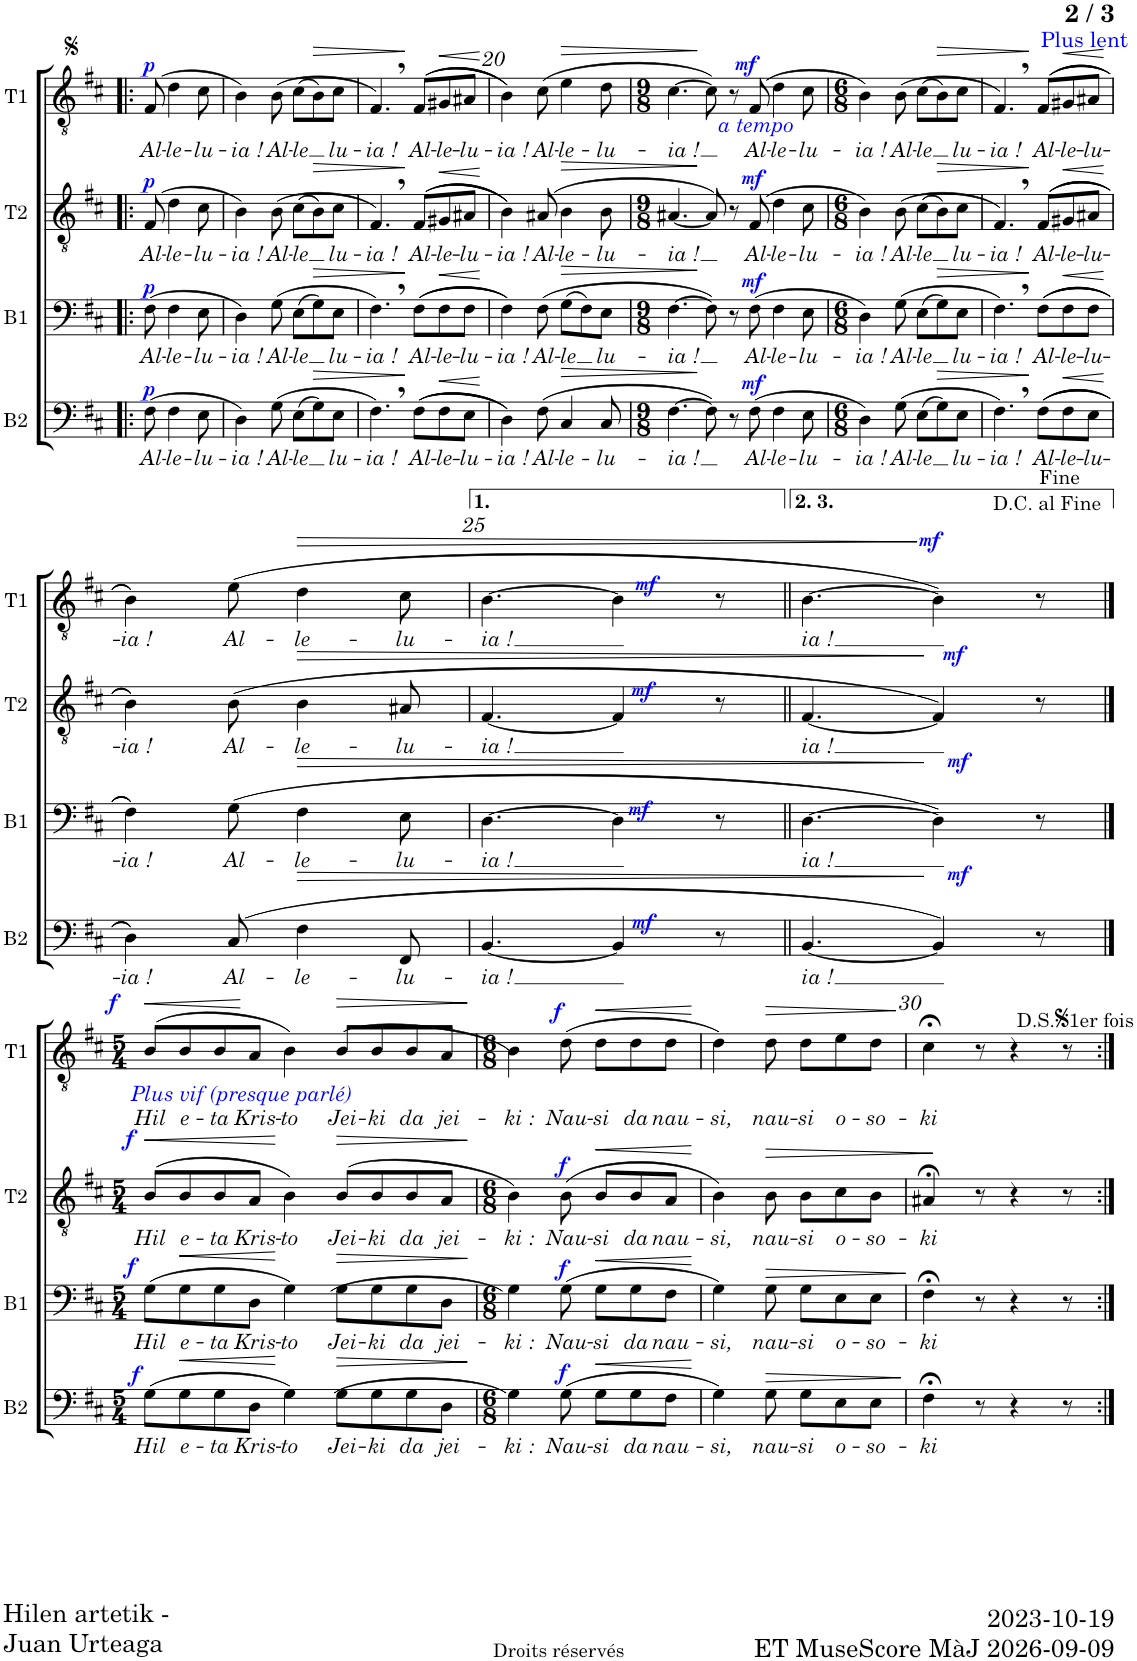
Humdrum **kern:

**kern	**text	**dynam	**kern	**text	**dynam	**kern	**text	**dynam	**kern	**text	**dynam
*part4	*part4	*part4	*part3	*part3	*part3	*part2	*part2	*part2	*part1	*part1	*part1
*staff4	*staff4	*staff4	*staff3	*staff3	*staff3	*staff2	*staff2	*staff2	*staff1	*staff1	*staff1
*I"Basse	*	*	*I"Baryton	*	*	*I"Ténor 2	*	*	*I"Ténor 1	*	*
*I'B2	*	*	*I'B1	*	*	*I'T2	*	*	*I'T1	*	*
!!LO:PB:g=z
*clefF4	*	*	*clefF4	*	*	*clefGv2	*	*	*clefGv2	*	*
*k[f#c#]	*	*	*k[f#c#]	*	*	*k[f#c#]	*	*	*k[f#c#]	*	*
*M6/8	*	*	*M6/8	*	*	*M6/8	*	*	*M6/8	*	*
=17!|:	=17!|:	=17!|:	=17!|:	=17!|:	=17!|:	=17!|:	=17!|:	=17!|:	=17!|:	=17!|:	=17!|:
!	!LO:LY:b	!LO:DY:a	!	!LO:LY:b	!LO:DY:a	!	!LO:LY:b	!LO:DY:a	!	!LO:LY:b	!LO:DY:a
(8F#\	Al-	p	(8F#\	Al-	p	(8F#/	Al-	p	(8F#/	Al-	p
!	!LO:LY:b	!	!	!LO:LY:b	!	!	!LO:LY:b	!	!	!LO:LY:b	!
4F#\	-le-	.	4F#\	-le-	.	4d\	-le-	.	4d\	-le-	.
!	!LO:LY:b	!	!	!LO:LY:b	!	!	!LO:LY:b	!	!	!LO:LY:b	!
8E\	-lu-	.	8E\	-lu-	.	8c#\	-lu-	.	8c#\	-lu-	.
=18	=18	=18	=18	=18	=18	=18	=18	=18	=18	=18	=18
!	!LO:LY:b	!	!	!LO:LY:b	!	!	!LO:LY:b	!	!	!LO:LY:b	!
4D\)	-ia !	.	4D\)	-ia !	.	4B\)	-ia !	.	4B\)	-ia !	.
!	!LO:LY:b	!	!	!LO:LY:b	!	!	!LO:LY:b	!	!	!LO:LY:b	!
(8G\	Al-	.	(8G\	Al-	.	(8B\	Al-	.	(8B\	Al-	.
!	!LO:LY:b	!	!	!LO:LY:b	!	!	!LO:LY:b	!	!	!LO:LY:b	!
(8E\L	-le	.	(8E\L	-le	.	(8c#\L	-le	.	(8c#\L	-le	.
!	!	!LO:HP:b	!	!	!LO:HP:b	!	!	!LO:HP:b	!	!	!LO:HP:b
8G\)	.	>	8G\)	.	>	8B\)	.	>	8B\)	.	>
!	!LO:LY:b	!	!	!LO:LY:b	!	!	!LO:LY:b	!	!	!LO:LY:b	!
8E\J	lu-	.	8E\J	lu-	.	8c#\J	lu-	.	8c#\J	lu-	.
=19	=19	=19	=19	=19	=19	=19	=19	=19	=19	=19	=19
!	!LO:LY:b	!	!	!LO:LY:b	!	!	!LO:LY:b	!	!	!LO:LY:b	!
4.F#,\)	-ia !	.	4.F#,\)	-ia !	.	4.F#,/)	-ia !	.	4.F#,/)	-ia !	.
!	!LO:LY:b	!	!	!LO:LY:b	!	!	!LO:LY:b	!	!	!LO:LY:b	!
((8F#\L	Al-	]	((8F#\L	Al-	]	((8F#/L	Al-	]	((8F#/L	Al-	]
!	!LO:LY:b	!LO:HP:b	!	!LO:LY:b	!LO:HP:b	!	!LO:LY:b	!LO:HP:b	!	!LO:LY:b	!LO:HP:b
8F#\	-le-	<	8F#\	-le-	<	8G#X/	-le-	<	8G#X/	-le-	<
!	!LO:LY:b	!	!	!LO:LY:b	!	!	!LO:LY:b	!	!	!LO:LY:b	!
8E\J	-lu-	.	8F#\J	-lu-	.	8A#X/J	-lu-	.	8A#X/J	-lu-	.
.	.	[	.	.	[	.	.	[	.	.	[
=20	=20	=20	=20	=20	=20	=20	=20	=20	=20	=20	=20
!	!LO:LY:b	!	!	!LO:LY:b	!	!	!LO:LY:b	!	!	!LO:LY:b	!
4D\))	-ia !	.	4F#\))	-ia !	.	4B\))	-ia !	.	4B\))	-ia !	.
!	!LO:LY:b	!	!	!LO:LY:b	!	!	!LO:LY:b	!	!	!LO:LY:b	!
(8F#\	Al-	.	(8F#\	Al-	.	(8A#X/	Al-	.	(8c#\	Al-	.
!	!LO:LY:b	!LO:HP:b	!	!LO:LY:b	!LO:HP:b	!	!LO:LY:b	!LO:HP:b	!	!LO:LY:b	!LO:HP:b
4C#/	-le-	>	(8G\L	-le	>	4B\	-le-	>	4e\	-le-	>
.	.	.	8F#\)	.	.	.	.	.	.	.	.
!	!LO:LY:b	!	!	!LO:LY:b	!	!	!LO:LY:b	!	!	!LO:LY:b	!
8C#/	-lu-	.	8E\J	lu-	.	8B\	-lu-	.	8d\	-lu-	.
=21	=21	=21	=21	=21	=21	=21	=21	=21	=21	=21	=21
*M9/8	*	*	*M9/8	*	*	*M9/8	*	*	*M9/8	*	*
!	!LO:LY:b	!	!	!LO:LY:b	!	!	!LO:LY:b	!	!	!LO:LY:b	!
[4.F#\	-ia !	.	[4.F#\	-ia !	.	[4.A#X/	-ia !	.	[4.c#\	-ia !	.
8F#\])	.	]	8F#\])	.	]	8A#/])	.	]	8c#\])	.	]
8r	.	.	8r	.	.	8r	.	.	8r	.	.
!	!	!	!	!	!	!	!	!	!LO:TX:b:i:color=#0000FF:t=a tempo	!	!
!	!LO:LY:b	!LO:DY:a	!	!LO:LY:b	!LO:DY:a	!	!LO:LY:b	!LO:DY:a	!	!LO:LY:b	!LO:DY:a
(>8F#\	Al-	mf	(>8F#\	Al-	mf	(8F#/	Al-	mf	(8F#/	Al-	mf
!	!LO:LY:b	!	!	!LO:LY:b	!	!	!LO:LY:b	!	!	!LO:LY:b	!
4F#\	-le-	.	4F#\	-le-	.	4d\	-le-	.	4d\	-le-	.
!	!LO:LY:b	!	!	!LO:LY:b	!	!	!LO:LY:b	!	!	!LO:LY:b	!
8E\	-lu-	.	8E\	-lu-	.	8c#\	-lu-	.	8c#\	-lu-	.
=22	=22	=22	=22	=22	=22	=22	=22	=22	=22	=22	=22
*M6/8	*	*	*M6/8	*	*	*M6/8	*	*	*M6/8	*	*
!	!LO:LY:b	!	!	!LO:LY:b	!	!	!LO:LY:b	!	!	!LO:LY:b	!
4D\)	-ia !	.	4D\)	-ia !	.	4B\)	-ia !	.	4B\)	-ia !	.
!	!LO:LY:b	!	!	!LO:LY:b	!	!	!LO:LY:b	!	!	!LO:LY:b	!
(8G\	Al-	.	(8G\	Al-	.	(8B\	Al-	.	(8B\	Al-	.
!	!LO:LY:b	!	!	!LO:LY:b	!	!	!LO:LY:b	!	!	!LO:LY:b	!
(8E\L	-le	.	(8E\L	-le	.	(8c#\L	-le	.	(8c#\L	-le	.
!	!	!LO:HP:b	!	!	!LO:HP:b	!	!	!LO:HP:b	!	!	!LO:HP:b
8G\)	.	>	8G\)	.	>	8B\)	.	>	8B\)	.	>
!	!LO:LY:b	!	!	!LO:LY:b	!	!	!LO:LY:b	!	!	!LO:LY:b	!
8E\J	lu-	.	8E\J	lu-	.	8c#\J	lu-	.	8c#\J	lu-	.
=23	=23	=23	=23	=23	=23	=23	=23	=23	=23	=23	=23
!	!LO:LY:b	!	!	!LO:LY:b	!	!	!LO:LY:b	!	!	!LO:LY:b	!
4.F#,\)	-ia !	.	4.F#,\)	-ia !	.	4.F#,/)	-ia !	.	4.F#,/)	-ia !	.
!	!	!	!	!	!	!	!	!	!LO:TX:a:color=#0000FF:t=Plus lent	!	!
!	!LO:LY:b	!	!	!LO:LY:b	!	!	!LO:LY:b	!	!	!LO:LY:b	!
((8F#\L	Al-	]	((8F#\L	Al-	]	((8F#/L	Al-	]	((8F#/L	Al-	]
!	!LO:LY:b	!LO:HP:b	!	!LO:LY:b	!LO:HP:b	!	!LO:LY:b	!LO:HP:b	!	!LO:LY:b	!LO:HP:b
8F#\	-le-	<	8F#\	-le-	<	8G#X/	-le-	<	8G#X/	-le-	<
!	!LO:LY:b	!	!	!LO:LY:b	!	!	!LO:LY:b	!	!	!LO:LY:b	!
8E\J	-lu-	.	8F#\J	-lu-	.	8A#X/J	-lu-	.	8A#X/J	-lu-	.
.	.	[	.	.	[	.	.	[	.	.	[
!!LO:LB:g=z
=24	=24	=24	=24	=24	=24	=24	=24	=24	=24	=24	=24
!	!LO:LY:b	!	!	!LO:LY:b	!	!	!LO:LY:b	!	!	!LO:LY:b	!
4D\))	-ia !	.	4F#\))	-ia !	.	4B\))	-ia !	.	4B\))	-ia !	.
!	!LO:LY:b	!	!	!LO:LY:b	!	!	!LO:LY:b	!	!	!LO:LY:b	!
(8C#/	Al-	.	(8G\	Al-	.	(8B\	Al-	.	(8e\	Al-	.
!	!LO:LY:b	!LO:HP:b	!	!LO:LY:b	!LO:HP:b	!	!LO:LY:b	!LO:HP:b	!	!LO:LY:b	!LO:HP:b
4F#\	-le-	>	4F#\	-le-	>	4B\	-le-	>	4d\	-le-	>
!	!LO:LY:b	!	!	!LO:LY:b	!	!	!LO:LY:b	!	!	!LO:LY:b	!
8FF#/	-lu-	.	8E\	-lu-	.	8A#X/	-lu-	.	8c#\	-lu-	.
=25	=25	=25	=25	=25	=25	=25	=25	=25	=25	=25	=25
!	!LO:LY:b	!	!	!LO:LY:b	!	!	!LO:LY:b	!	!	!LO:LY:b	!
[4.BB/	-ia !	.	[4.D\	-ia !	.	[4.F#/	-ia !	.	[4.B\	-ia !	.
!	!	!LO:DY:a	!	!	!LO:DY:a	!	!	!LO:DY:a	!	!	!LO:DY:a
4BB/]	.	mf	4D\]	.	mf	4F#/]	.	mf	4B\]	.	mf
8r	.	.	8r	.	.	8r	.	.	8r	.	.
=26||	=26||	=26||	=26||	=26||	=26||	=26||	=26||	=26||	=26||	=26||	=26||
!	!LO:LY:b	!	!	!LO:LY:b	!	!	!LO:LY:b	!	!	!LO:LY:b	!
[4.BB/	ia !	.	[4.D\	ia !	.	[4.F#/	ia !	.	[4.B\	ia !	.
!	!	!LO:DY:n=1:a	!	!	!LO:DY:n=1:a	!	!	!LO:DY:n=1:a	!	!	!LO:DY:n=1:a
4BB/])	.	] mf	4D\])	.	] mf	4F#/])	.	] mf	4B\])	.	] mf
8r	.	.	8r	.	.	8r	.	.	8r	.	.
!!LO:LB:g=z
==27	==27	==27	==27	==27	==27	==27	==27	==27	==27	==27	==27
*M5/4	*	*	*M5/4	*	*	*M5/4	*	*	*M5/4	*	*
!	!	!	!	!	!	!	!	!	!LO:TX:b:i:color=#0000FF:t=Plus vif (presque parlé)	!	!
!	!LO:LY:b	!LO:DY:a	!	!LO:LY:b	!LO:DY:a	!	!LO:LY:b	!LO:HP:b	!	!LO:LY:b	!LO:HP:b
!	!	!	!	!	!	!	!	!LO:DY:n=1:a	!	!	!LO:DY:n=1:a
(8G\L	Hil	f	(8G\L	Hil	f	(8B/L	Hil	< f	(8B/L	Hil	< f
!	!LO:LY:b	!LO:HP:b	!	!LO:LY:b	!LO:HP:b	!	!LO:LY:b	!	!	!LO:LY:b	!
8G\	e-	<	8G\	e-	<	8B/	e-	.	8B/	e-	.
!	!LO:LY:b	!	!	!LO:LY:b	!	!	!LO:LY:b	!	!	!LO:LY:b	!
8G\	-ta	.	8G\	-ta	.	8B/	-ta	.	8B/	-ta	.
!	!LO:LY:b	!	!	!LO:LY:b	!	!	!LO:LY:b	!	!	!LO:LY:b	!
8D\J	Kris-	.	8D\J	Kris-	.	8A/J	Kris-	.	8A/J	Kris-	[
!	!LO:LY:b	!	!	!LO:LY:b	!	!	!LO:LY:b	!	!	!LO:LY:b	!
4G\)	-to	[	4G\)	-to	[	4B\)	-to	[	4B\)	-to	.
!	!LO:LY:b	!LO:HP:b	!	!LO:LY:b	!LO:HP:b	!	!LO:LY:b	!LO:HP:b	!	!LO:LY:b	!LO:HP:b
(>8G\L	Jei-	>	(>8G\L	Jei-	>	(>8B/L	Jei-	>	(>8B/L	Jei-	>
!	!LO:LY:b	!	!	!LO:LY:b	!	!	!LO:LY:b	!	!	!LO:LY:b	!
8G\	-ki	.	8G\	-ki	.	8B/	-ki	.	8B/	-ki	.
!	!LO:LY:b	!	!	!LO:LY:b	!	!	!LO:LY:b	!	!	!LO:LY:b	!
8G\	da	.	8G\	da	.	8B/	da	.	8B/	da	.
!	!LO:LY:b	!	!	!LO:LY:b	!	!	!LO:LY:b	!	!	!LO:LY:b	!
8D\J	jei-	.	8D\J	jei-	.	8A/J	jei-	.	8A/J	jei-	.
.	.	]	.	.	]	.	.	]	.	.	]
=28	=28	=28	=28	=28	=28	=28	=28	=28	=28	=28	=28
*M6/8	*	*	*M6/8	*	*	*M6/8	*	*	*M6/8	*	*
!	!LO:LY:b	!	!	!LO:LY:b	!	!	!LO:LY:b	!	!	!LO:LY:b	!
4G\)	-ki :	.	4G\)	-ki :	.	4B\)	-ki :	.	4B\)	-ki :	.
!	!LO:LY:b	!LO:DY:a	!	!LO:LY:b	!LO:DY:a	!	!LO:LY:b	!LO:DY:a	!	!LO:LY:b	!LO:DY:a
(8G\	Nau-	f	(8G\	Nau-	f	(8B\	Nau-	f	(8d\	Nau-	f
!	!LO:LY:b	!LO:HP:b	!	!LO:LY:b	!LO:HP:b	!	!LO:LY:b	!LO:HP:b	!	!LO:LY:b	!LO:HP:b
8G\L	-si	<	8G\L	-si	<	8B/L	-si	<	8d\L	-si	<
!	!LO:LY:b	!	!	!LO:LY:b	!	!	!LO:LY:b	!	!	!LO:LY:b	!
8G\	da	.	8G\	da	.	8B/	da	.	8d\	da	.
!	!LO:LY:b	!	!	!LO:LY:b	!	!	!LO:LY:b	!	!	!LO:LY:b	!
8F#\J	nau-	.	8F#\J	nau-	.	8A/J	nau-	.	8d\J	nau-	.
.	.	[	.	.	[	.	.	[	.	.	[
=29	=29	=29	=29	=29	=29	=29	=29	=29	=29	=29	=29
!	!LO:LY:b	!	!	!LO:LY:b	!	!	!LO:LY:b	!	!	!LO:LY:b	!
4G\)	-si,	.	4G\)	-si,	.	4B\)	-si,	.	4d\)	-si,	.
!	!LO:LY:b	!LO:HP:b	!	!LO:LY:b	!LO:HP:b	!	!LO:LY:b	!LO:HP:b	!	!LO:LY:b	!LO:HP:b
8G\	nau-	>	8G\	nau-	>	8B\	nau-	>	8d\	nau-	>
!	!LO:LY:b	!	!	!LO:LY:b	!	!	!LO:LY:b	!	!	!LO:LY:b	!
8G\L	-si	.	8G\L	-si	.	8B\L	-si	.	8d\L	-si	.
!	!LO:LY:b	!	!	!LO:LY:b	!	!	!LO:LY:b	!	!	!LO:LY:b	!
8E\	o-	.	8E\	o-	.	8c#\	o-	.	8e\	o-	.
!	!LO:LY:b	!	!	!LO:LY:b	!	!	!LO:LY:b	!	!	!LO:LY:b	!
8E\J	-so-	.	8E\J	-so-	.	8B\J	-so-	.	8d\J	-so-	.
.	.	]	.	.	]	.	.	.	.	.	]
=30	=30	=30	=30	=30	=30	=30	=30	=30	=30	=30	=30
!	!LO:LY:b	!	!	!LO:LY:b	!	!	!LO:LY:b	!	!	!LO:LY:b	!
4F#;<\	-ki	.	4F#;<\	-ki	.	4A#X;</	-ki	.	4c#;<\	-ki	.
8r	.	.	8r	.	.	8r	.	]	8r	.	.
4r	.	.	4r	.	.	4r	.	.	4r	.	.
8r	.	.	8r	.	.	8r	.	.	8r	.	.
=:|!	=:|!	=:|!	=:|!	=:|!	=:|!	=:|!	=:|!	=:|!	=:|!	=:|!	=:|!
*-	*-	*-	*-	*-	*-	*-	*-	*-	*-	*-	*-
